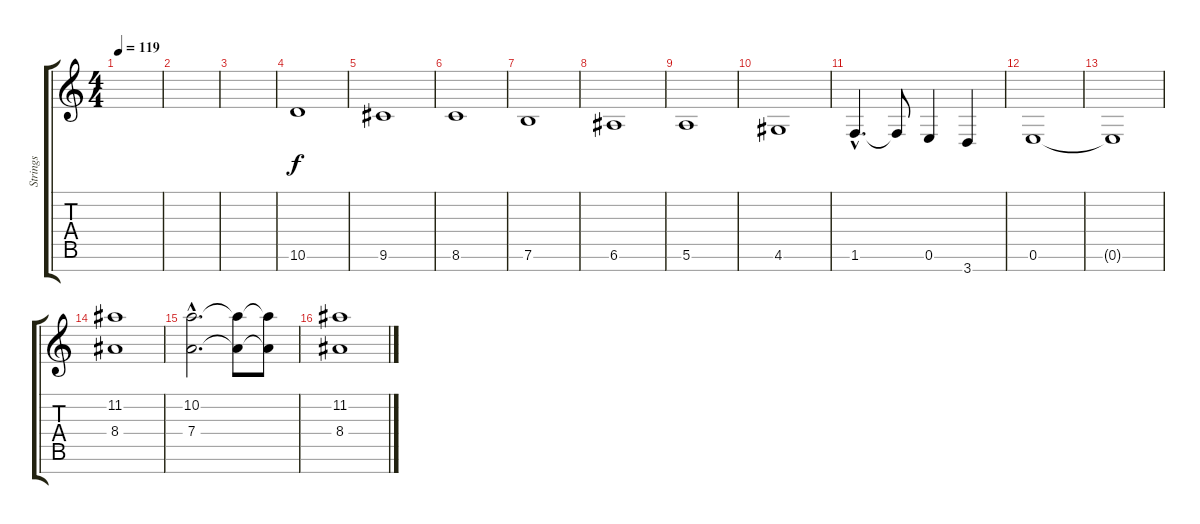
\track ("Strings" "Strings") {instrument stringensemble1}
\staff {score tabs}
\tuning (E5 B4 G4 D4 A3 E3 B2) {hide}
\ts (4 4)
\tempo 119
\clef g2
\ks c
|
|
|
10.6.1 |
9.6.1 |
8.6.1 |
7.6.1 |
6.6.1 |
5.6.1 |
4.6.1 |
1.6{hac}.4{d} 1.6{t}.8 0.6.4 3.7.4 |
0.6.1 |
0.6{t}.1 |
(11.2 8.4).1{volume 16} |
(10.2{hac} 7.4{hac}).2{d volume 7} (10.2{t} 7.4{t}).8 (10.2{t} 7.4{t}).8 |
(11.2 8.4).1{volume 16}
